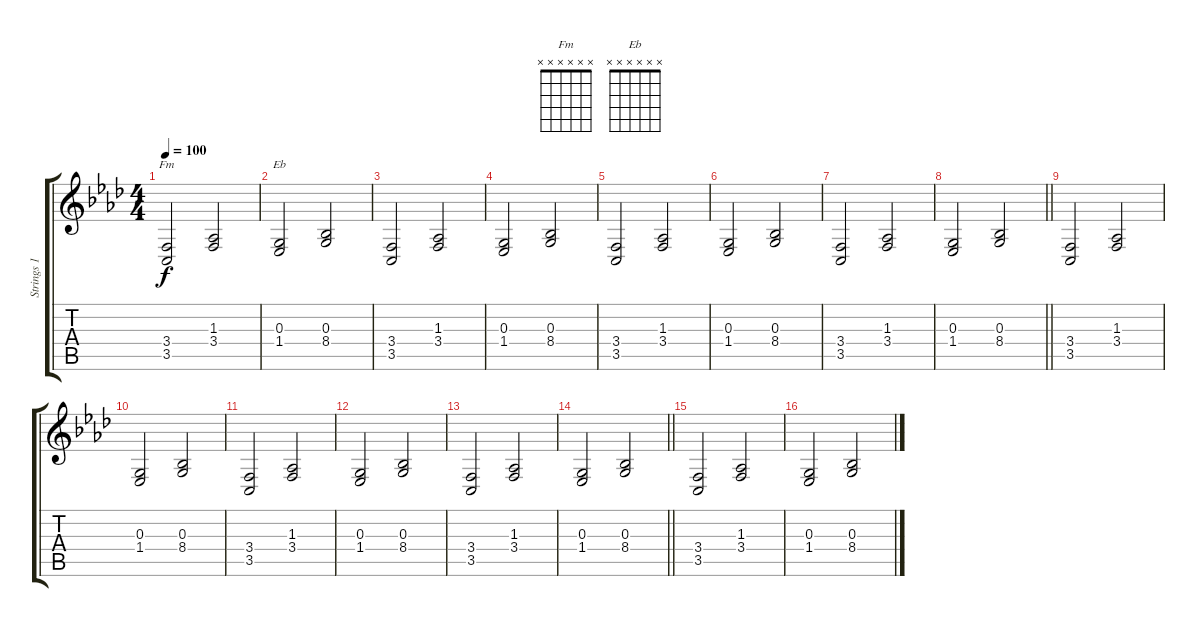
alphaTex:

\track ("Strings 1" "Strings 1") {instrument synthstrings1}
\staff {score tabs}
\tuning (E4 B3 G3 D3 A2 E2) {hide}
\chord ("Fm" x x x x x x)
\chord ("Eb" x x x x x x)
\ts (4 4)
\tempo 100
\clef g2
\ks ab
(3.4 3.5).2{ch "Fm" dy f instrument synthstrings1} (1.3 3.4).2 |
(0.3 1.4).2{ch "Eb"} (0.3 8.4).2 |
(3.4 3.5).2 (1.3 3.4).2 |
(0.3 1.4).2 (0.3 8.4).2 |
(3.4 3.5).2 (1.3 3.4).2 |
(0.3 1.4).2 (0.3 8.4).2 |
(3.4 3.5).2 (1.3 3.4).2 |
\barLineRight lightlight
(0.3 1.4).2 (0.3 8.4).2 |
(3.4 3.5).2 (1.3 3.4).2 |
(0.3 1.4).2 (0.3 8.4).2 |
(3.4 3.5).2 (1.3 3.4).2 |
(0.3 1.4).2 (0.3 8.4).2 |
(3.4 3.5).2 (1.3 3.4).2 |
\barLineRight lightlight
(0.3 1.4).2 (0.3 8.4).2 |
(3.4 3.5).2 (1.3 3.4).2 |
(0.3 1.4).2 (0.3 8.4).2
